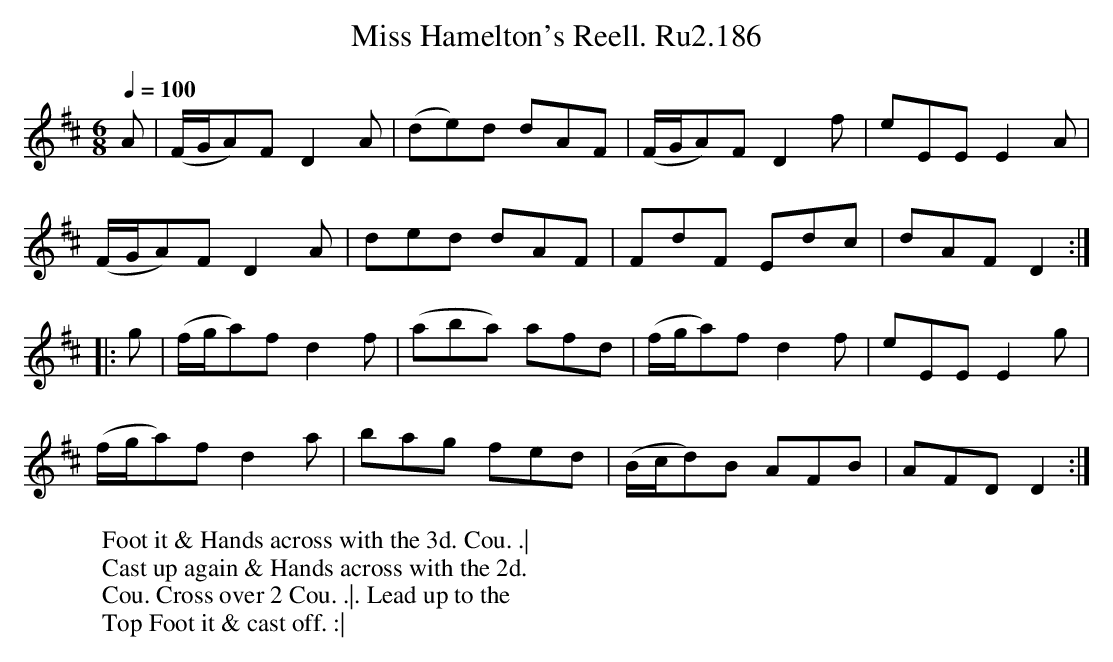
X:1
T:Miss Hamelton's Reell. Ru2.186
M:6/8
L:1/8
Q:1/4=100
K:D
A|(F/G/A)F D2A|(de)d dAF|(F/G/A)F D2f|eEE E2A|
(F/G/A)FD2A|ded dAF|FdF Edc|dAFD2:|
|:g|(f/g/a)f d2f|(aba) afd|(f/g/a)fd2f|eEEE2g|
(f/g/a)fd2a|bag fed|(B/c/d)B AFB|AFDD2:|
W:Foot it & Hands across with the 3d. Cou. .|
W:Cast up again & Hands across with the 2d.
W:Cou. Cross over 2 Cou. .|. Lead up to the
W:Top Foot it & cast off. :|
